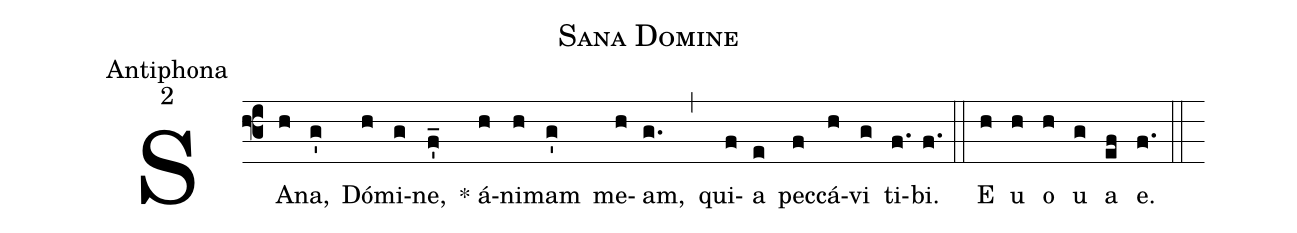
name:Sana Domine;
office-part:Antiphona;
mode:2;
%%
(f3) SA(h)na,(g') Dó(h)mi(g)ne,(f_') * á(h)ni(h)mam(g') me(h)am,(g.) (,) qui(f)a(e) pec(f)cá(h)vi(g) ti(f.)bi.(f.) (::) E(h) u(h) o(h) u(g) a(ef) e.(f.) (::)
